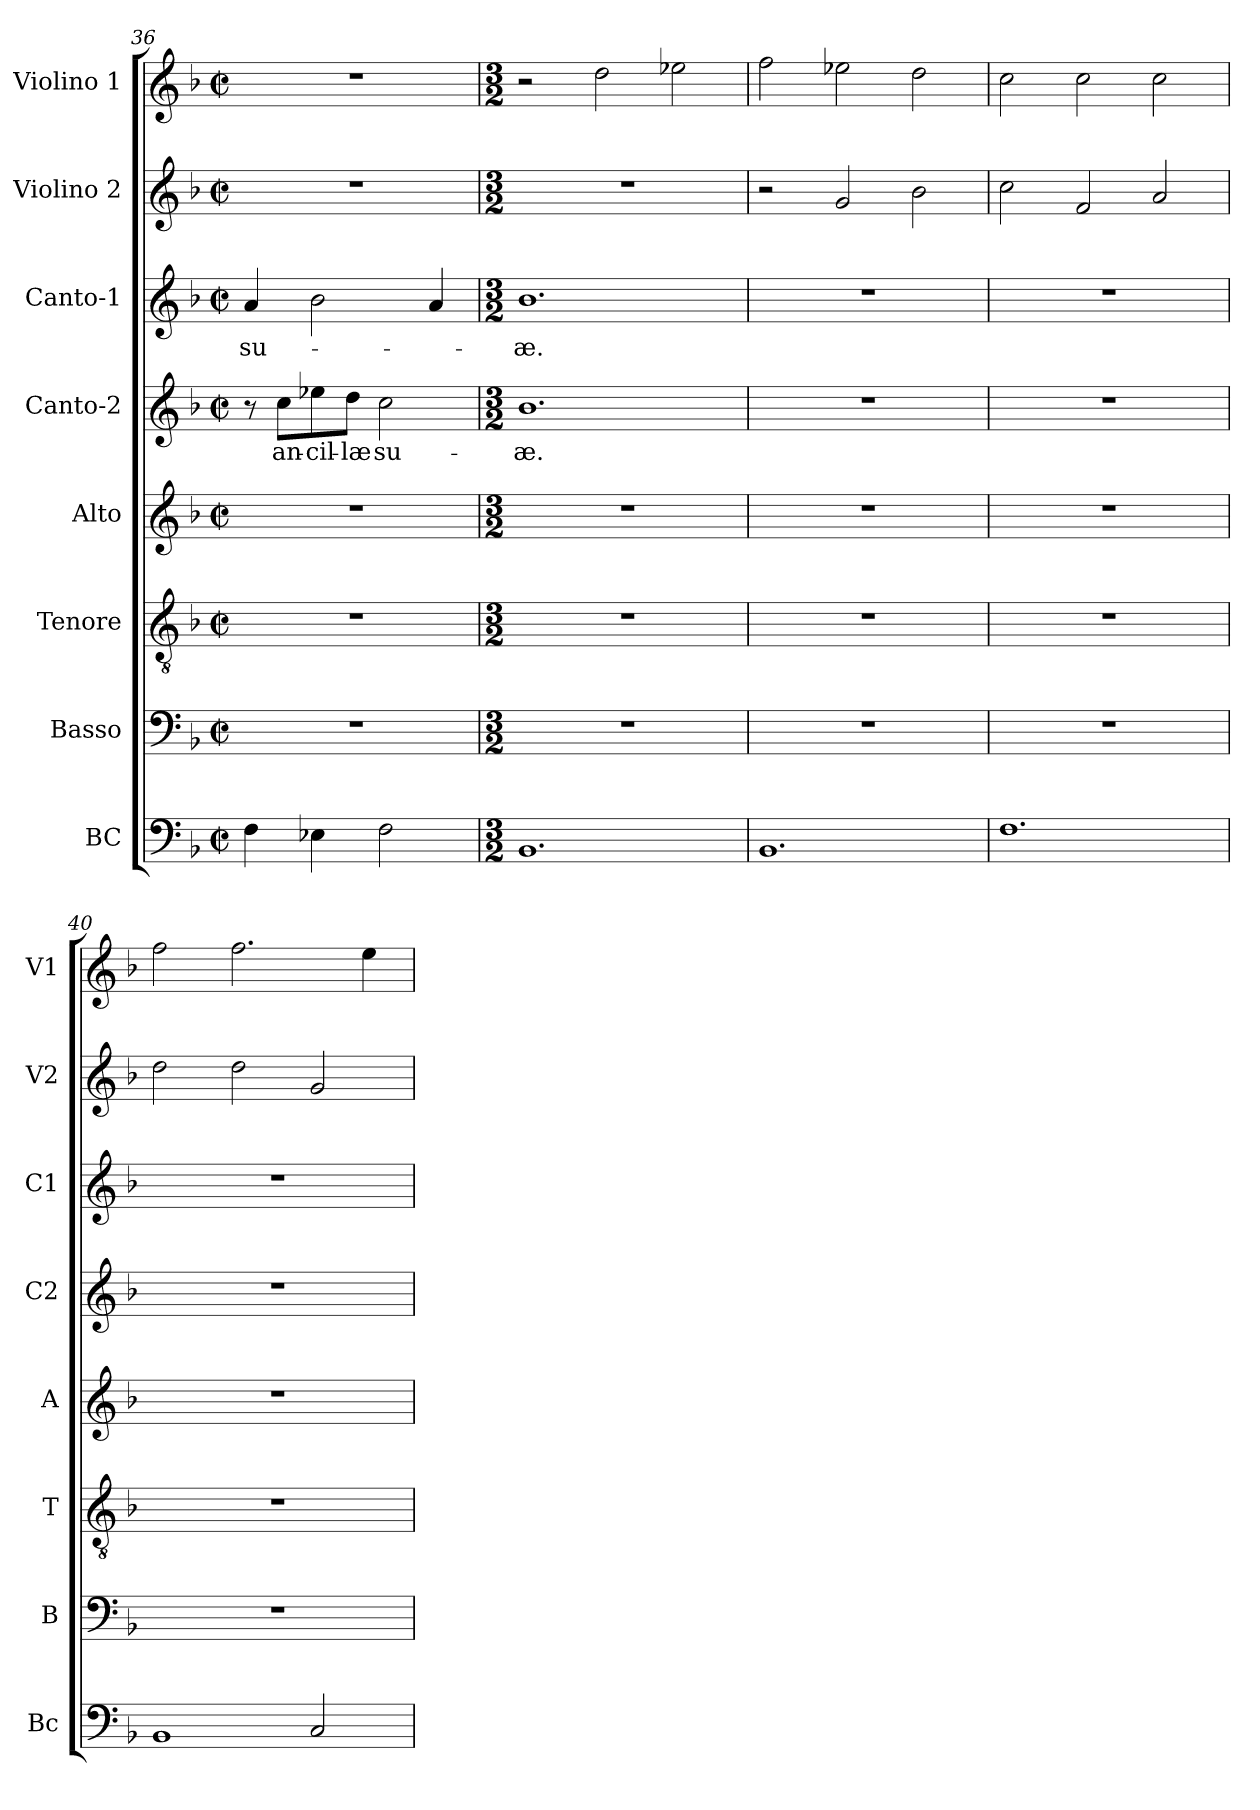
**kern	**kern	**kern	**kern	**kern	**text	**kern	**text	**kern	**kern
*part8	*part7	*part6	*part5	*part4	*part4	*part3	*part3	*part2	*part1
*staff8	*staff7	*staff6	*staff5	*staff4	*staff4	*staff3	*staff3	*staff2	*staff1
*I"BC	*I"Basso	*I"Tenore	*I"Alto	*I"Canto-2	*	*I"Canto-1	*	*I"Violino 2	*I"Violino 1
*I'Bc	*I'B	*I'T	*I'A	*I'C2	*	*I'C1	*	*I'V2	*I'V1
*clefF4	*clefF4	*clefGv2	*clefG2	*clefG2	*	*clefG2	*	*clefG2	*clefG2
*k[b-]	*k[b-]	*k[b-]	*k[b-]	*k[b-]	*	*k[b-]	*	*k[b-]	*k[b-]
*F:	*F:	*F:	*F:	*F:	*	*F:	*	*F:	*F:
*M2/2	*M2/2	*M2/2	*M2/2	*M2/2	*	*M2/2	*	*M2/2	*M2/2
*met(c|)	*met(c|)	*met(c|)	*met(c|)	*met(c|)	*	*met(c|)	*	*met(c|)	*met(c|)
=36	=36	=36	=36	=36	=36	=36	=36	=36	=36
!	!	!	!	!	!	!	!LO:LY:b	!	!
4F\	1r	1r	1r	8r	.	4a/	su-	1r	1r
!	!	!	!	!	!LO:LY:b	!	!	!	!
.	.	.	.	8cc\L	an-	.	.	.	.
!	!	!	!	!	!LO:LY:b	!	!	!	!
4E-X\	.	.	.	8ee-X\	-cil-	2b-\	.	.	.
!	!	!	!	!	!LO:LY:b	!	!	!	!
.	.	.	.	8dd\J	-læ	.	.	.	.
!	!	!	!	!	!LO:LY:b	!	!	!	!
2F\	.	.	.	2cc\	su-	.	.	.	.
.	.	.	.	.	.	4a/	.	.	.
!!LO:PB:g=z
=37	=37	=37	=37	=37	=37	=37	=37	=37	=37
*M3/2	*M3/2	*M3/2	*M3/2	*M3/2	*	*M3/2	*	*M3/2	*M3/2
!	!	!	!	!	!LO:LY:b	!	!LO:LY:b	!	!
1.BB-	1.r	1.r	1.r	1.b-	-æ.	1.b-	-æ.	1.r	2r
.	.	.	.	.	.	.	.	.	2dd\
.	.	.	.	.	.	.	.	.	2ee-X\
=38	=38	=38	=38	=38	=38	=38	=38	=38	=38
1.BB-	1.r	1.r	1.r	1.r	.	1.r	.	2r	2ff\
.	.	.	.	.	.	.	.	2g!/	2ee-X\
.	.	.	.	.	.	.	.	2b-!\	2dd\
=39	=39	=39	=39	=39	=39	=39	=39	=39	=39
1.F	1.r	1.r	1.r	1.r	.	1.r	.	2cc!\	2cc\
.	.	.	.	.	.	.	.	2f!/	2cc\
.	.	.	.	.	.	.	.	2a!/	2cc\
=40	=40	=40	=40	=40	=40	=40	=40	=40	=40
1BB-	1.r	1.r	1.r	1.r	.	1.r	.	2dd!\	2ff\
.	.	.	.	.	.	.	.	2dd!\	2.ff\
2C/	.	.	.	.	.	.	.	2g!/	.
.	.	.	.	.	.	.	.	.	4ee\
=	=	=	=	=	=	=	=	=	=
*-	*-	*-	*-	*-	*-	*-	*-	*-	*-
